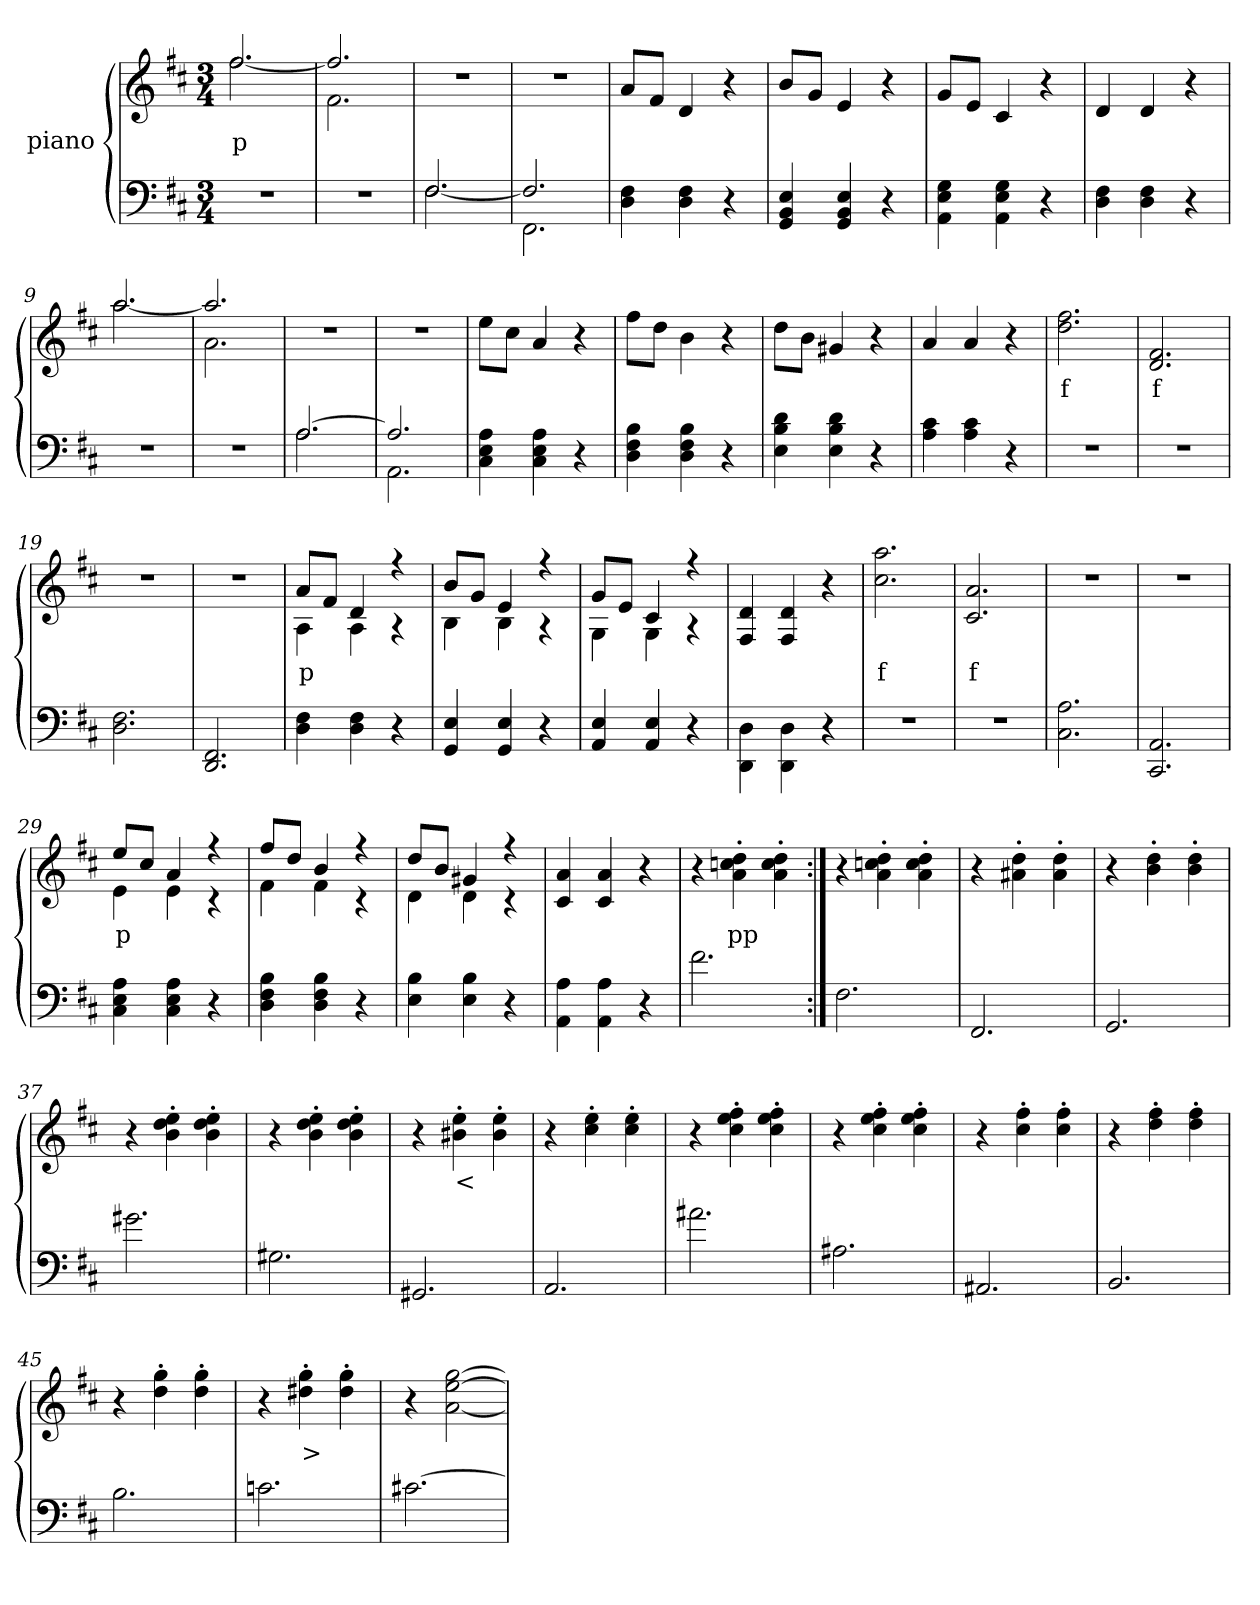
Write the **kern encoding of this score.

**kern	**kern	**text
*part2	*part1	*part1
*staff2	*staff1	*staff1
*	*I"piano	*
*clefF4	*clefG2	*
*k[f#c#]	*k[f#c#]	*
*D:	*D:	*
*M3/4	*M3/4	*
=1	=1	=1
*	*^	*
2.r	2.ff#	[2.ff#	p
=2	=2	=2	=2
2.r	2.ff#]	2.f#	.
*	*v	*v	*
=3	=3	=3
*^	*	*
2.F#	[2.F#	2.r	p
=4	=4	=4	=4
2.F#]	2.FF#	2.r	.
*v	*v	*	*
=5	=5	=5
4D 4F#	8aL	.
.	8f#J	.
4D 4F#	4d	.
4r	4r	.
=6	=6	=6
4GG 4BB 4E	8bL	.
.	8gJ	.
4GG 4BB 4E	4e	.
4r	4r	.
=7	=7	=7
4AA 4E 4G	8gL	.
.	8eJ	.
4AA 4E 4G	4c#	.
4r	4r	.
=8	=8	=8
4D 4F#	4d	.
4D 4F#	4d	.
4r	4r	.
=9	=9	=9
*	*^	*
2.r	2.aa	[2.aa	.
=10	=10	=10	=10
2.r	2.aa]	2.a	.
*	*v	*v	*
=11	=11	=11
*^	*	*
[2.A	2.A	2.r	.
=12	=12	=12	=12
2.A]	2.AA	2.r	.
*v	*v	*	*
=13	=13	=13
4C# 4E 4A	8eeL	.
.	8cc#J	.
4C# 4E 4A	4a	.
4r	4r	.
=14	=14	=14
4D 4F# 4B	8ff#L	.
.	8ddJ	.
4D 4F# 4B	4b	.
4r	4r	.
=15	=15	=15
4E 4B 4d	8ddL	.
.	8bJ	.
4E 4B 4d	4g#X	.
4r	4r	.
=16	=16	=16
4A 4c#	4a	.
4A 4c#	4a	.
4r	4r	.
=17	=17	=17
2.r	2.dd 2.ff#	f
=18	=18	=18
2.r	2.d 2.f#	f
=19	=19	=19
2.D 2.F#	2.r	f
=20	=20	=20
2.DD 2.FF#	2.r	f
=21	=21	=21
*	*^	*
4D 4F#	8aL	4A	p
.	8f#J	.	.
4D 4F#	4d	4A	.
4r	4r	4r	.
=22	=22	=22	=22
4GG 4E	8bL	4B	.
.	8gJ	.	.
4GG 4E	4e	4B	.
4r	4r	4r	.
=23	=23	=23	=23
4AA 4E	8gL	4G	.
.	8eJ	.	.
4AA 4E	4c#	4G	.
4r	4r	4r	.
*	*v	*v	*
=24	=24	=24
4DD\ 4D\	4d 4F#	.
4DD\ 4D\	4d 4F#	.
4r	4r	.
=25	=25	=25
2.r	2.cc# 2.aa	f
=26	=26	=26
2.r	2.c# 2.a	f
=27	=27	=27
2.C# 2.A	2.r	f
=28	=28	=28
2.CC# 2.AA	2.r	f
=29	=29	=29
*	*^	*
4C# 4E 4A	8eeL	4e	p
.	8cc#J	.	.
4C# 4E 4A	4a	4e	.
4r	4r	4r	.
=30	=30	=30	=30
4D 4F# 4B	8ff#L	4f#	.
.	8ddJ	.	.
4D 4F# 4B	4b	4f#	.
4r	4r	4r	.
=31	=31	=31	=31
4E 4B	8ddL	4d	.
.	8bJ	.	.
4E 4B	4g#X	4d	.
4r	4r	4r	.
*	*v	*v	*
=32	=32	=32
4AA 4A	4c# 4a	.
4AA 4A	4c# 4a	.
4r	4r	.
=33	=33	=33
2.f#	4r	.
.	4a'> 4ccn'> 4dd'>	pp
.	4a'> 4cc'> 4dd'>	.
=34:|!	=34:|!	=34:|!
2.F#	4r	.
.	4a'> 4ccn'> 4dd'>	.
.	4a'> 4cc'> 4dd'>	.
=35	=35	=35
2.FF#	4r	.
.	4a#X'> 4dd'>	.
.	4a#'> 4dd'>	.
=36	=36	=36
2.GG	4r	.
.	4b'> 4dd'>	.
.	4b'> 4dd'>	.
=37	=37	=37
2.g#X	4r	.
.	4b'> 4dd'> 4ee'>	.
.	4b'> 4dd'> 4ee'>	.
=38	=38	=38
2.G#X	4r	.
.	4b'> 4dd'> 4ee'>	.
.	4b'> 4dd'> 4ee'>	.
=39	=39	=39
2.GG#X	4r	.
.	4b#X'> 4ee'>	<
.	4b#'> 4ee'>	.
=40	=40	=40
2.AA	4r	.
.	4cc#'> 4ee'>	.
.	4cc#'> 4ee'>	.
=41	=41	=41
2.a#X	4r	f
.	4cc#'> 4ee'> 4ff#'>	.
.	4cc#'> 4ee'> 4ff#'>	.
=42	=42	=42
2.A#X	4r	.
.	4cc#'> 4ee'> 4ff#'>	.
.	4cc#'> 4ee'> 4ff#'>	.
=43	=43	=43
2.AA#X	4r	.
.	4cc#'> 4ff#'>	.
.	4cc#'> 4ff#'>	.
=44	=44	=44
2.BB	4r	.
.	4dd'> 4ff#'>	.
.	4dd'> 4ff#'>	.
=45	=45	=45
2.B	4r	.
.	4dd'> 4gg'>	.
.	4dd'> 4gg'>	.
=46	=46	=46
2.cn	4r	.
.	4dd#X'> 4gg'>	>
.	4dd#'> 4gg'>	.
=47	=47	=47
[2.c#X	4r	p
.	[2a [2ee [2gg	.
=	=	=
*-	*-	*-
